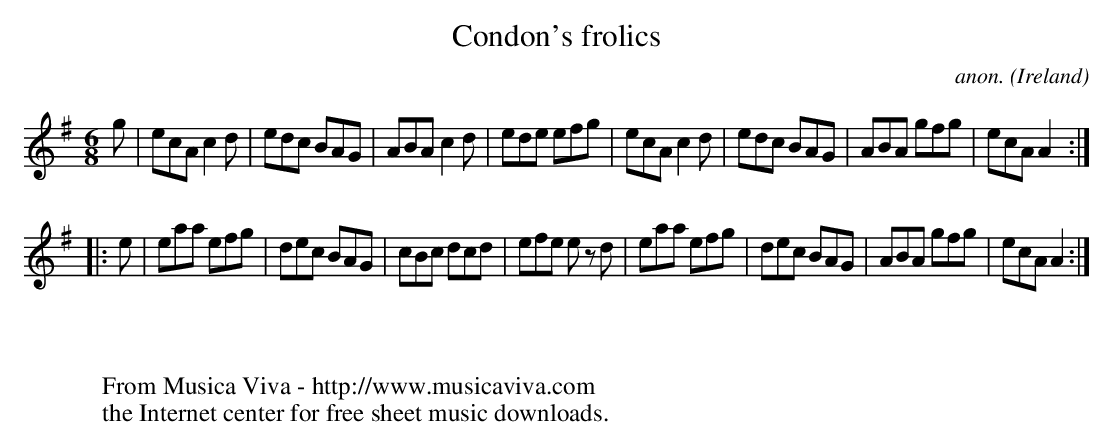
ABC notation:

X:1
T:Condon's frolics
C:anon.
O:Ireland
M:6/8
L:1/8
K:Ador
g|ecA c2d|edc BAG|ABA c2d|ede efg|ecA c2d|edc BAG|ABA gfg|ecA A2:|
|:e|eaa efg|dec BAG|cBc dcd|efe e z d|eaa efg|dec BAG|ABA gfg|ecA A2:|
W:
W:
W: From Musica Viva - http://www.musicaviva.com
W: the Internet center for free sheet music downloads.
